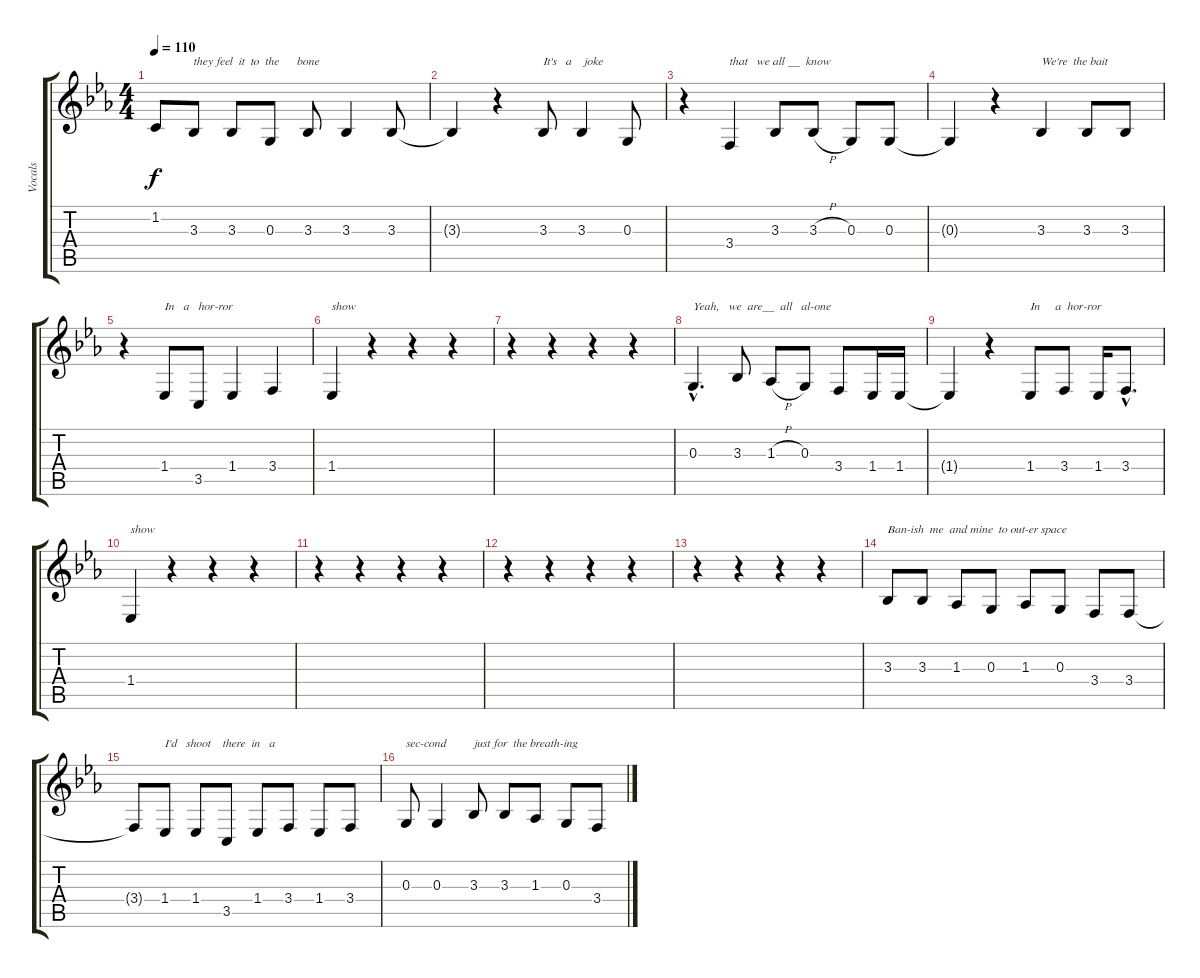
\track ("Vocals" "Vocals") {instrument violin}
\staff {score tabs}
\tuning (E4 B3 G3 D3 A2 E2) {hide}
\ts (4 4)
\tempo 110
\clef g2
\ks eb
1.2{t}.8{dy f} 3.3.8{txt "they feel  it  to  the      bone"} 3.3.8 0.3.8 3.3.8 3.3.4 3.3.8 |
3.3{t}.4 r.4 3.3.8{txt "It's   a    joke"} 3.3.4 0.3.8 |
r.4 3.4.4{txt "that   we all __  know"} 3.3.8 3.3{h}.8 0.3.8 0.3.8 |
0.3{t}.4 r.4 3.3.4{txt "We're  the bait"} 3.3.8 3.3.8 |
r.4 1.4.8{txt "In   a   hor-ror"} 3.5.8 1.4.4 3.4.4 |
1.4.4{txt "show"} r.4 r.4 r.4 |
r.4 r.4 r.4 r.4 |
0.3{hac}.4{d txt "Yeah,   we  are__  all   al-one"} 3.3.8 1.3{h}.8 0.3.8 3.4.8 1.4.16 1.4.16 |
1.4{t}.4 r.4 1.4.8{txt "In     a  hor-ror"} 3.4.8 1.4.16 3.4{hac}.8{d} |
1.4.4{txt "show"} r.4 r.4 r.4 |
r.4 r.4 r.4 r.4 |
r.4 r.4 r.4 r.4 |
r.4 r.4 r.4 r.4 |
3.3.8{txt "Ban-ish  me  and mine  to out-er space"} 3.3.8 1.3.8 0.3.8 1.3.8 0.3.8 3.4.8 3.4.8 |
3.4{t}.8 1.4.8{txt "I'd   shoot    there  in   a"} 1.4.8 3.5.8 1.4.8 3.4.8 1.4.8 3.4.8 |
0.3.8{txt "sec-cond"} 0.3.4 3.3.8{txt "just for  the breath-ing"} 3.3.8 1.3.8 0.3.8 3.4.8
